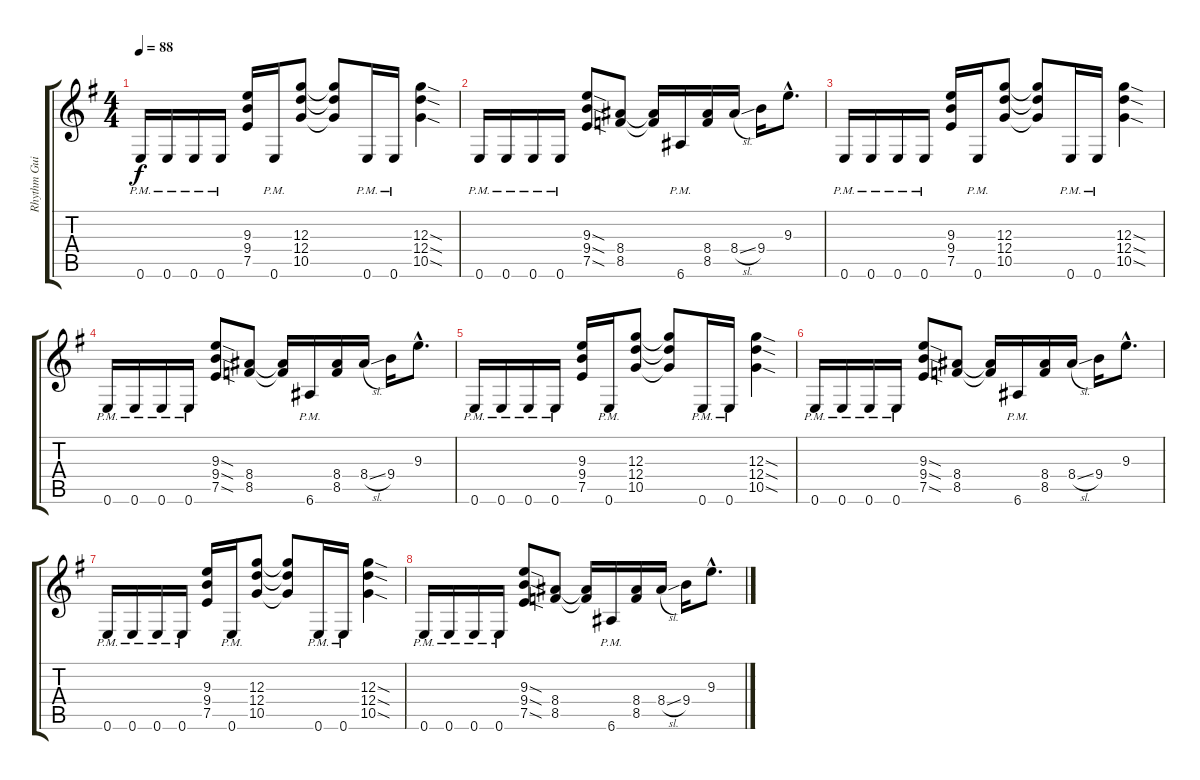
\track ("Rhythm Guitar" "Rhythm Gui") {instrument overdrivenguitar}
\staff {score tabs}
\tuning (E4 B3 G3 D3 A2 E2) {hide}
\ts (4 4)
\tempo 88
\clef g2
\ks eminor
0.6{pm}.16{dy f} 0.6{pm}.16 0.6{pm}.16 0.6{pm}.16 (9.3 9.4 7.5).16 0.6{pm}.16 (12.3 12.4 10.5).8 (12.3{t} 12.4{t} 10.5{t}).8 0.6{pm}.16 0.6{pm}.16 (12.3{sod} 12.4{sod} 10.5{sod}).4 |
0.6{pm}.16 0.6{pm}.16 0.6{pm}.16 0.6{pm}.16 (9.3{sod} 9.4{sod} 7.5{sod}).8 (8.4 8.5).8 (8.4{t} 8.5{t}).16 6.6{pm}.16 (8.4 8.5).16 8.4{sl}.16 9.4.16 9.3{hac}.8{d} |
0.6{pm}.16 0.6{pm}.16 0.6{pm}.16 0.6{pm}.16 (9.3 9.4 7.5).16 0.6{pm}.16 (12.3 12.4 10.5).8 (12.3{t} 12.4{t} 10.5{t}).8 0.6{pm}.16 0.6{pm}.16 (12.3{sod} 12.4{sod} 10.5{sod}).4 |
0.6{pm}.16 0.6{pm}.16 0.6{pm}.16 0.6{pm}.16 (9.3{sod} 9.4{sod} 7.5{sod}).8 (8.4 8.5).8 (8.4{t} 8.5{t}).16 6.6{pm}.16 (8.4 8.5).16 8.4{sl}.16 9.4.16 9.3{hac}.8{d} |
0.6{pm}.16{volume 0} 0.6{pm}.16 0.6{pm}.16 0.6{pm}.16 (9.3 9.4 7.5).16 0.6{pm}.16 (12.3 12.4 10.5).8 (12.3{t} 12.4{t} 10.5{t}).8 0.6{pm}.16 0.6{pm}.16 (12.3{sod} 12.4{sod} 10.5{sod}).4 |
0.6{pm}.16 0.6{pm}.16 0.6{pm}.16 0.6{pm}.16 (9.3{sod} 9.4{sod} 7.5{sod}).8 (8.4 8.5).8 (8.4{t} 8.5{t}).16 6.6{pm}.16 (8.4 8.5).16 8.4{sl}.16 9.4.16 9.3{hac}.8{d} |
0.6{pm}.16 0.6{pm}.16 0.6{pm}.16 0.6{pm}.16 (9.3 9.4 7.5).16 0.6{pm}.16 (12.3 12.4 10.5).8 (12.3{t} 12.4{t} 10.5{t}).8 0.6{pm}.16 0.6{pm}.16 (12.3{sod} 12.4{sod} 10.5{sod}).4 |
0.6{pm}.16 0.6{pm}.16 0.6{pm}.16 0.6{pm}.16 (9.3{sod} 9.4{sod} 7.5{sod}).8 (8.4 8.5).8 (8.4{t} 8.5{t}).16 6.6{pm}.16 (8.4 8.5).16 8.4{sl}.16 9.4.16 9.3{hac}.8{d}
